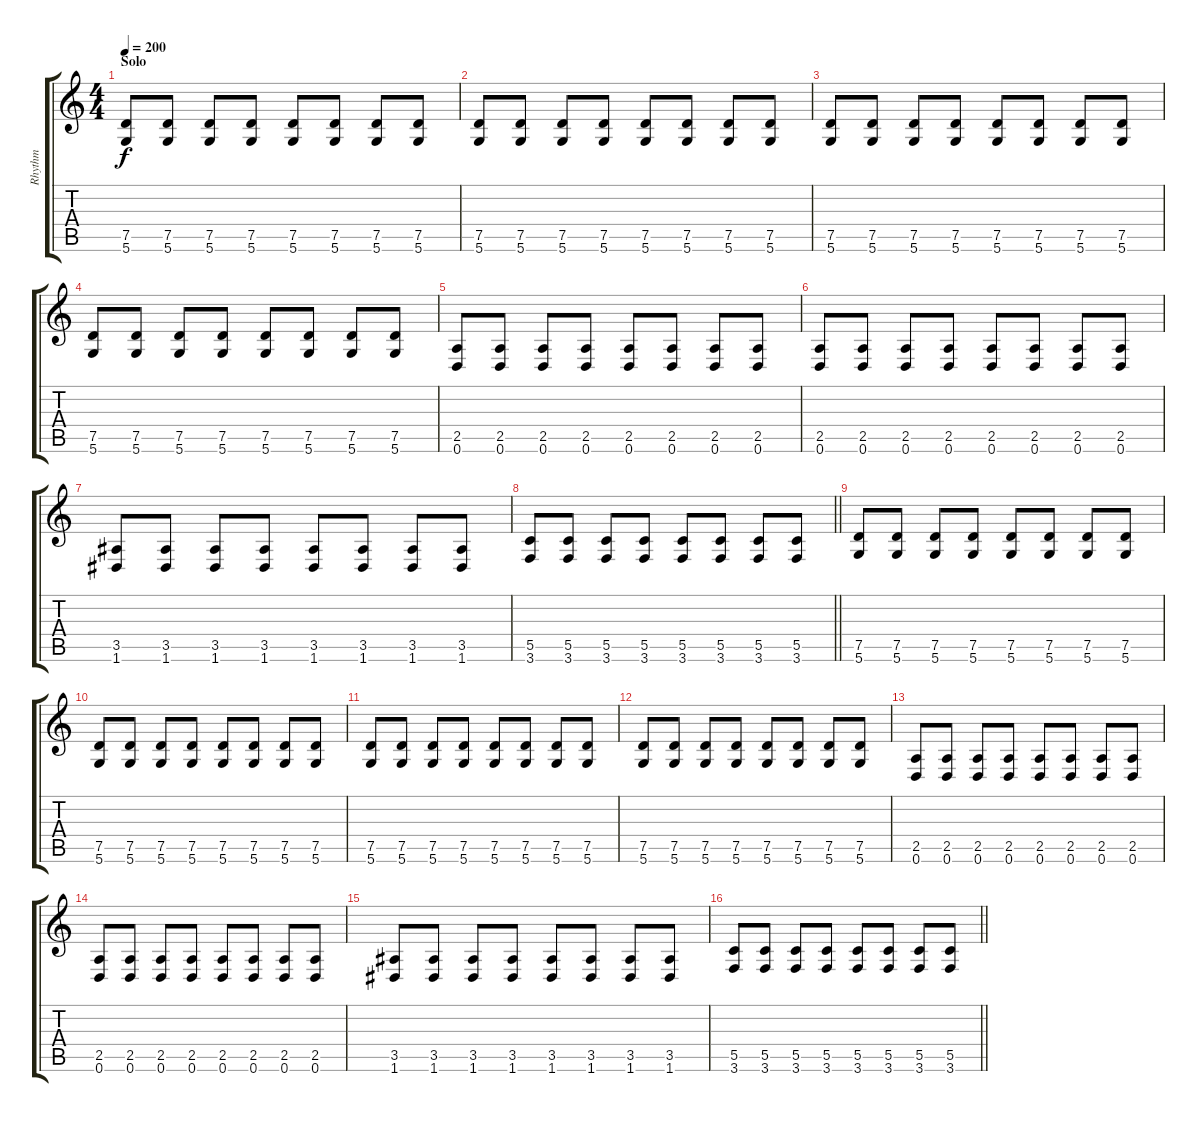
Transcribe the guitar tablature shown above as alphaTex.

\track ("Rhythm" "Rhythm") {instrument distortionguitar}
\staff {score tabs}
\tuning (D4 A3 F3 C3 G2 D2) {hide}
\ts (4 4)
\section ("" "Solo")
\tempo 200
\clef g2
\ks c
(7.5 5.6).8{dy f} (7.5 5.6).8 (7.5 5.6).8 (7.5 5.6).8 (7.5 5.6).8 (7.5 5.6).8 (7.5 5.6).8 (7.5 5.6).8 |
(7.5 5.6).8 (7.5 5.6).8 (7.5 5.6).8 (7.5 5.6).8 (7.5 5.6).8 (7.5 5.6).8 (7.5 5.6).8 (7.5 5.6).8 |
(7.5 5.6).8 (7.5 5.6).8 (7.5 5.6).8 (7.5 5.6).8 (7.5 5.6).8 (7.5 5.6).8 (7.5 5.6).8 (7.5 5.6).8 |
(7.5 5.6).8 (7.5 5.6).8 (7.5 5.6).8 (7.5 5.6).8 (7.5 5.6).8 (7.5 5.6).8 (7.5 5.6).8 (7.5 5.6).8 |
(2.5 0.6).8 (2.5 0.6).8 (2.5 0.6).8 (2.5 0.6).8 (2.5 0.6).8 (2.5 0.6).8 (2.5 0.6).8 (2.5 0.6).8 |
(2.5 0.6).8 (2.5 0.6).8 (2.5 0.6).8 (2.5 0.6).8 (2.5 0.6).8 (2.5 0.6).8 (2.5 0.6).8 (2.5 0.6).8 |
(3.5 1.6).8 (3.5 1.6).8 (3.5 1.6).8 (3.5 1.6).8 (3.5 1.6).8 (3.5 1.6).8 (3.5 1.6).8 (3.5 1.6).8 |
\barLineRight lightlight
(5.5 3.6).8 (5.5 3.6).8 (5.5 3.6).8 (5.5 3.6).8 (5.5 3.6).8 (5.5 3.6).8 (5.5 3.6).8 (5.5 3.6).8 |
(7.5 5.6).8 (7.5 5.6).8 (7.5 5.6).8 (7.5 5.6).8 (7.5 5.6).8 (7.5 5.6).8 (7.5 5.6).8 (7.5 5.6).8 |
(7.5 5.6).8 (7.5 5.6).8 (7.5 5.6).8 (7.5 5.6).8 (7.5 5.6).8 (7.5 5.6).8 (7.5 5.6).8 (7.5 5.6).8 |
(7.5 5.6).8 (7.5 5.6).8 (7.5 5.6).8 (7.5 5.6).8 (7.5 5.6).8 (7.5 5.6).8 (7.5 5.6).8 (7.5 5.6).8 |
(7.5 5.6).8 (7.5 5.6).8 (7.5 5.6).8 (7.5 5.6).8 (7.5 5.6).8 (7.5 5.6).8 (7.5 5.6).8 (7.5 5.6).8 |
(2.5 0.6).8 (2.5 0.6).8 (2.5 0.6).8 (2.5 0.6).8 (2.5 0.6).8 (2.5 0.6).8 (2.5 0.6).8 (2.5 0.6).8 |
(2.5 0.6).8 (2.5 0.6).8 (2.5 0.6).8 (2.5 0.6).8 (2.5 0.6).8 (2.5 0.6).8 (2.5 0.6).8 (2.5 0.6).8 |
(3.5 1.6).8 (3.5 1.6).8 (3.5 1.6).8 (3.5 1.6).8 (3.5 1.6).8 (3.5 1.6).8 (3.5 1.6).8 (3.5 1.6).8 |
\barLineRight lightlight
(5.5 3.6).8 (5.5 3.6).8 (5.5 3.6).8 (5.5 3.6).8 (5.5 3.6).8 (5.5 3.6).8 (5.5 3.6).8 (5.5 3.6).8
